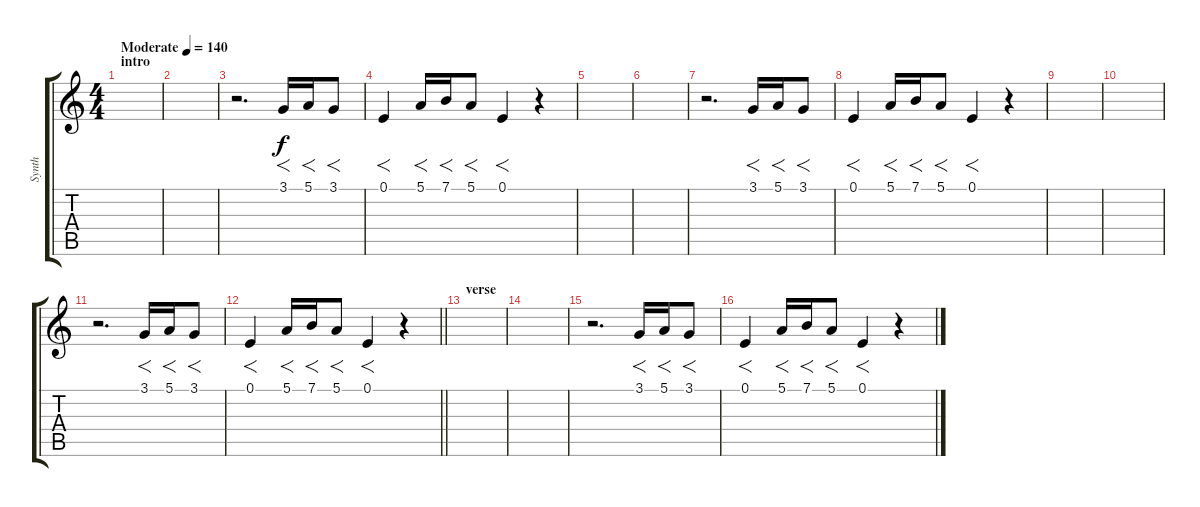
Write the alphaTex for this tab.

\track ("Synth" "Synth") {instrument lead3calliope}
\staff {score tabs}
\tuning (E4 B3 G3 D3 A2 E2) {hide}
\ts (4 4)
\section ("" "intro")
\tempo (140 "Moderate")
\clef g2
\ks c
|
|
r.2{d} 3.1.16{f} 5.1.16{f} 3.1.8{f} |
0.1.4{f} 5.1.16{f} 7.1.16{f} 5.1.8{f} 0.1.4{f} r.4 |
|
|
r.2{d} 3.1.16{f} 5.1.16{f} 3.1.8{f} |
0.1.4{f} 5.1.16{f} 7.1.16{f} 5.1.8{f} 0.1.4{f} r.4 |
|
|
r.2{d} 3.1.16{f} 5.1.16{f} 3.1.8{f} |
\barLineRight lightlight
0.1.4{f} 5.1.16{f} 7.1.16{f} 5.1.8{f} 0.1.4{f} r.4 |
\section ("" "verse")
|
|
r.2{d} 3.1.16{f} 5.1.16{f} 3.1.8{f} |
0.1.4{f} 5.1.16{f} 7.1.16{f} 5.1.8{f} 0.1.4{f} r.4
